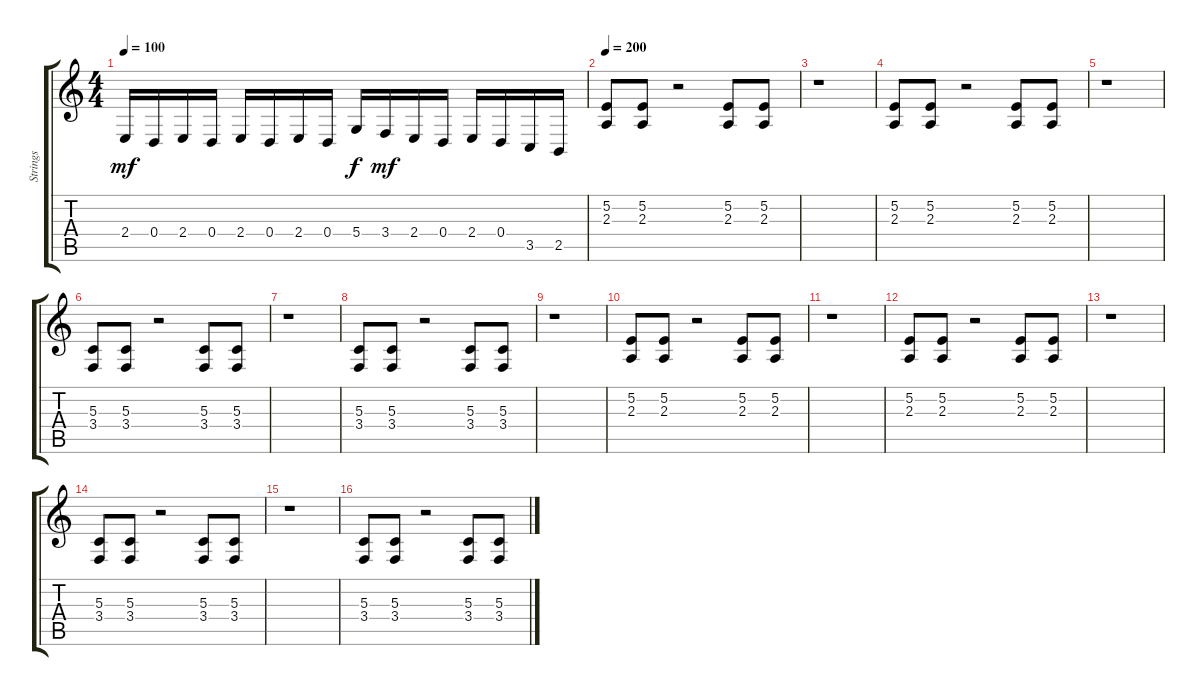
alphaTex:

\track ("Strings" "Strings") {instrument stringensemble1}
\staff {score tabs}
\tuning (E4 B3 G3 D3 A2 E2) {hide}
\ts (4 4)
\tempo 100
\clef g2
\ks c
2.4.16{dy mf} 0.4.16 2.4.16 0.4.16 2.4.16 0.4.16 2.4.16 0.4.16 5.4.16{dy f} 3.4.16{dy mf} 2.4.16 0.4.16 2.4.16 0.4.16 3.5.16 2.5.16 |
\tempo 200
(5.2 2.3).8 (5.2 2.3).8 r.2 (5.2 2.3).8 (5.2 2.3).8 |
r.1 |
(5.2 2.3).8 (5.2 2.3).8 r.2 (5.2 2.3).8 (5.2 2.3).8 |
r.1 |
(5.3 3.4).8 (5.3 3.4).8 r.2 (5.3 3.4).8 (5.3 3.4).8 |
r.1 |
(5.3 3.4).8 (5.3 3.4).8 r.2 (5.3 3.4).8 (5.3 3.4).8 |
r.1 |
(5.2 2.3).8 (5.2 2.3).8 r.2 (5.2 2.3).8 (5.2 2.3).8 |
r.1 |
(5.2 2.3).8 (5.2 2.3).8 r.2 (5.2 2.3).8 (5.2 2.3).8 |
r.1 |
(5.3 3.4).8 (5.3 3.4).8 r.2 (5.3 3.4).8 (5.3 3.4).8 |
r.1 |
(5.3 3.4).8 (5.3 3.4).8 r.2 (5.3 3.4).8 (5.3 3.4).8
